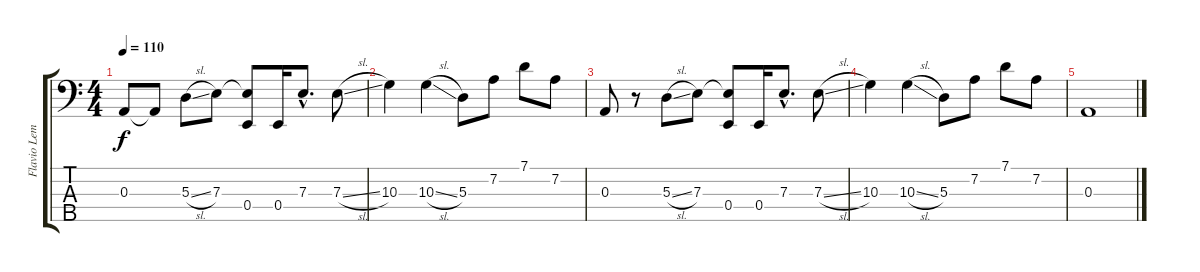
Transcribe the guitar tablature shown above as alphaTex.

\track ("Flavio Lemos" "Flavio Lem") {instrument acousticbass}
\staff {score tabs}
\tuning (G2 D2 A1 E1 B0) {hide}
\ts (4 4)
\tempo 110
\clef f4
\ks c
0.3.8{dy f} 0.3{t}.8 5.3{sl}.8 7.3.8 (7.3{t} 0.4).8 0.4.16 7.3{hac}.8{d} 7.3{sl}.8 |
10.3.4 10.3{sl}.4 5.3.8 7.2.8 7.1.8 7.2.8 |
0.3.8 r.8 5.3{sl}.8 7.3.8 (7.3{t} 0.4).8 0.4.16 7.3{hac}.8{d} 7.3{sl}.8 |
10.3.4 10.3{sl}.4 5.3.8 7.2.8 7.1.8 7.2.8 |
0.3.1
